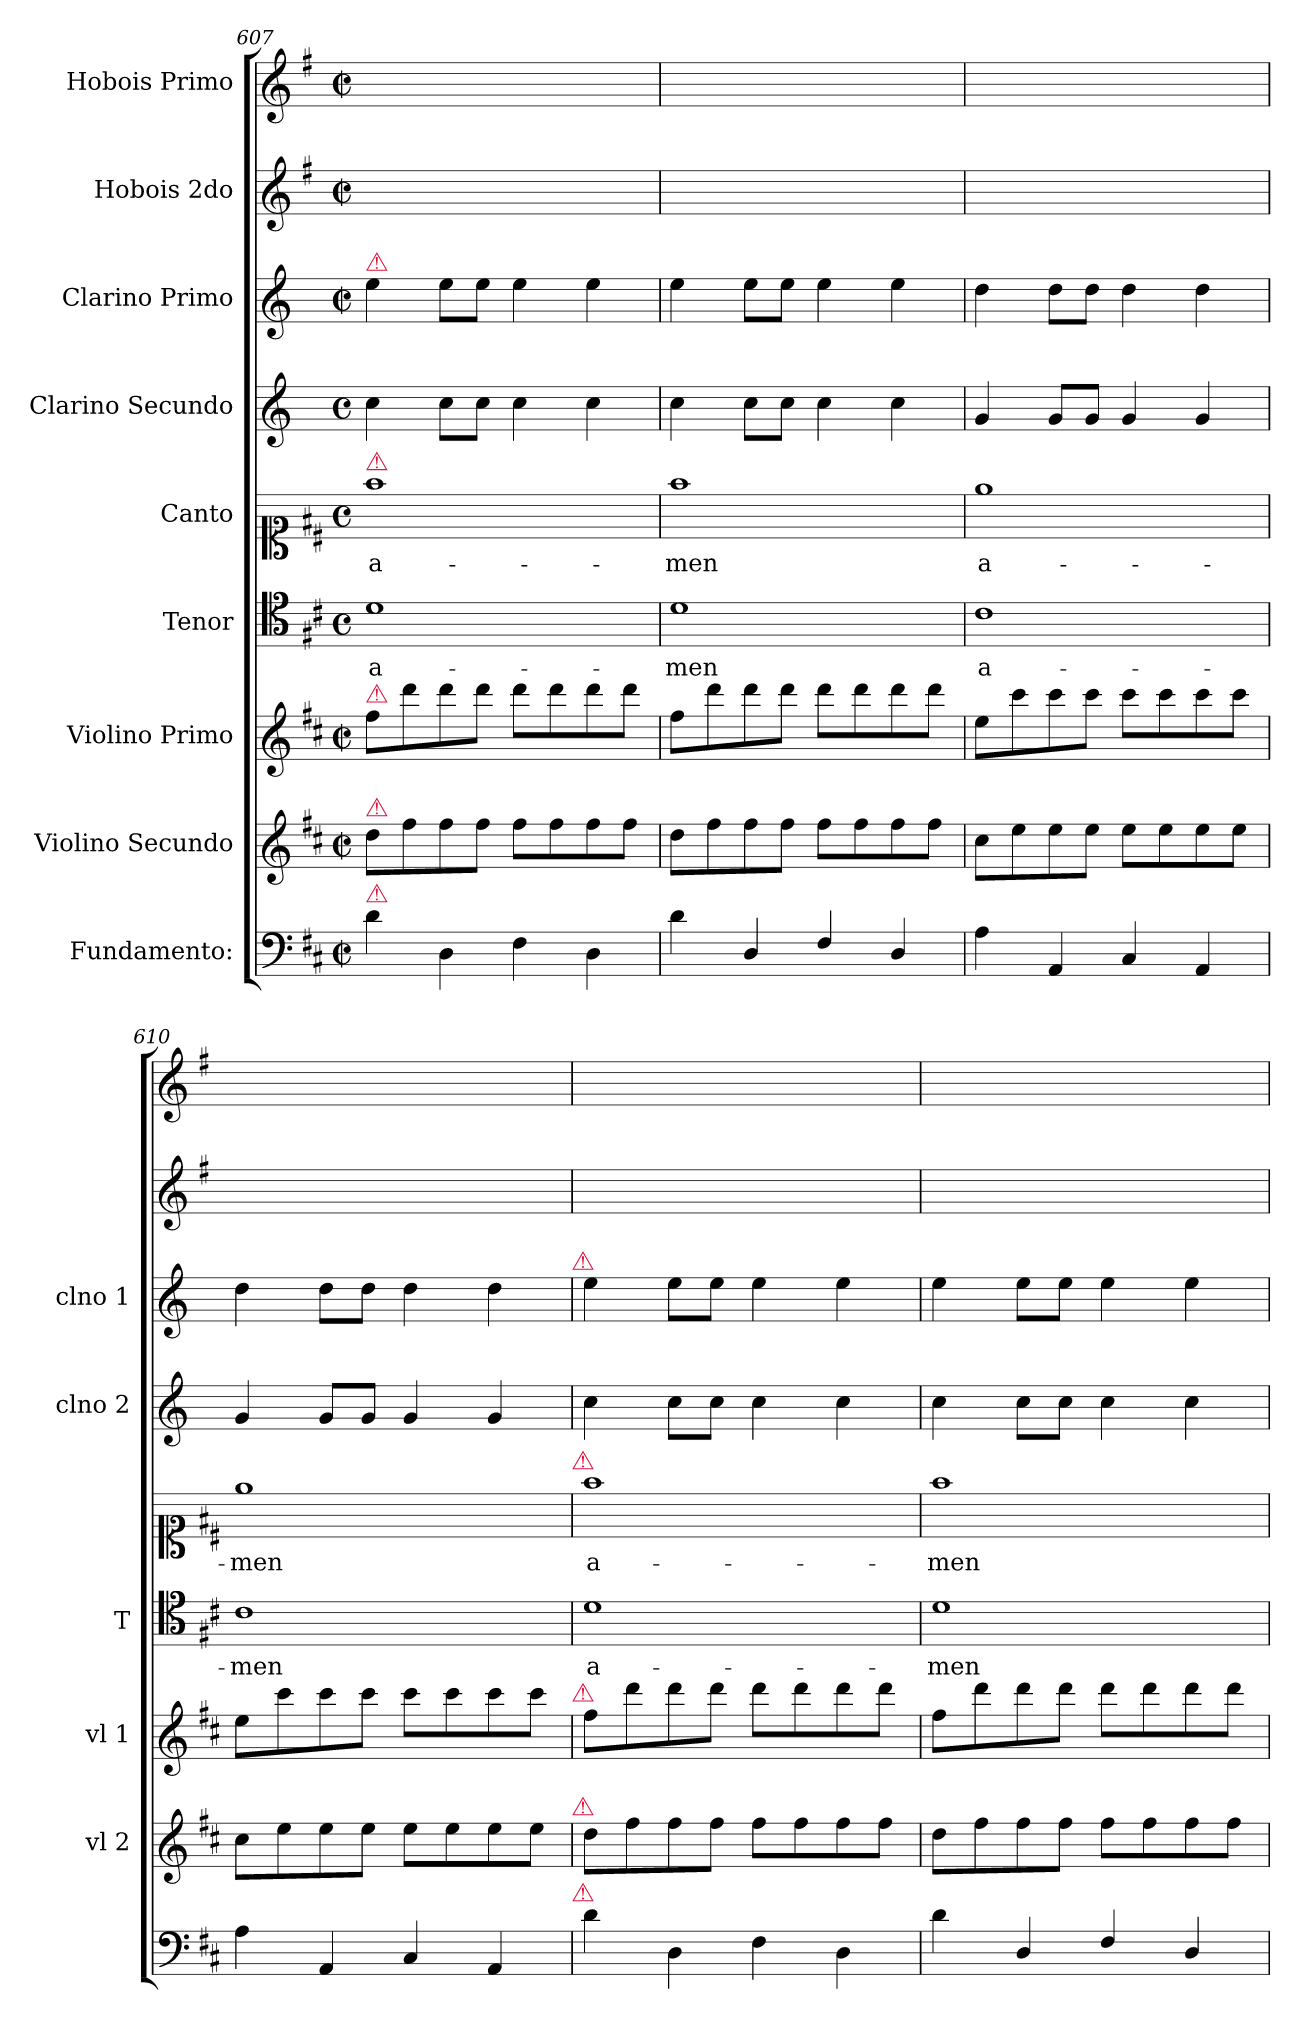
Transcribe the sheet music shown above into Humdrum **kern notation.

**kern	**kern	**kern	**kern	**text	**kern	**text	**kern	**kern	**kern	**kern
*part9	*part8	*part7	*part6	*part6	*part5	*part5	*part4	*part3	*part2	*part1
*staff9	*staff8	*staff7	*staff6	*staff6	*staff5	*staff5	*staff4	*staff3	*staff2	*staff1
*I"Fundamento:	*I"Violino Secundo	*I"Violino Primo	*I"Tenor	*	*I"Canto	*	*I"Clarino Secundo	*I"Clarino Primo	*I"Hobois 2do	*I"Hobois Primo
*	*I'vl 2	*I'vl 1	*I'T	*	*	*	*I'clno 2	*I'clno 1	*	*
*clefF4	*clefG2	*clefG2	*clefC4	*	*clefC1	*	*clefG2	*clefG2	*clefG2	*clefG2
*	*	*	*	*	*	*	*ITrd-1c-2	*ITrd-1c-2	*	*
*k[f#c#]	*k[f#c#]	*k[f#c#]	*k[f#c#]	*	*k[f#c#]	*	*k[f#c#]	*k[f#c#]	*k[f#]	*k[f#]
*M2/2	*M2/2	*M2/2	*M2/2	*	*M2/2	*	*M2/2	*M2/2	*M2/2	*M2/2
*met(c|)	*met(c|)	*met(c|)	*met(c)	*	*met(c)	*	*met(c)	*met(c|)	*met(c|)	*met(c|)
=607	=607	=607	=607	=607	=607	=607	=607	=607	=607	=607
!	!	!	!	!	!	!	!	!LO:TX:a:color=crimson:t=⚠	!	!
!	!	!	!	!	!LO:TX:a:color=crimson:t=⚠	!	!	!	!	!
!	!	!LO:TX:a:color=crimson:t=⚠	!	!	!	!	!	!	!	!
!	!LO:TX:a:color=crimson:t=⚠	!	!	!	!	!	!	!	!	!
!LO:TX:a:color=crimson:t=⚠	!	!	!	!	!	!	!	!	!	!
4d\	8dd\L	8ff#\L	1d	a-	1ff#	a-	4dd\	4ff#\	1ryy	1ryy
.	8ff#\	8ddd\	.	.	.	.	.	.	.	.
4D\	8ff#\	8ddd\	.	.	.	.	8dd\L	8ff#\L	.	.
.	8ff#\J	8ddd\J	.	.	.	.	8dd\J	8ff#\J	.	.
4F#\	8ff#\L	8ddd\L	.	.	.	.	4dd\	4ff#\	.	.
.	8ff#\	8ddd\	.	.	.	.	.	.	.	.
4D\	8ff#\	8ddd\	.	.	.	.	4dd\	4ff#\	.	.
.	8ff#\J	8ddd\J	.	.	.	.	.	.	.	.
=608	=608	=608	=608	=608	=608	=608	=608	=608	=608	=608
4d\	8dd\L	8ff#\L	1d	-men	1ff#	-men	4dd\	4ff#\	1ryy	1ryy
.	8ff#\	8ddd\	.	.	.	.	.	.	.	.
4D/	8ff#\	8ddd\	.	.	.	.	8dd\L	8ff#\L	.	.
.	8ff#\J	8ddd\J	.	.	.	.	8dd\J	8ff#\J	.	.
4F#/	8ff#\L	8ddd\L	.	.	.	.	4dd\	4ff#\	.	.
.	8ff#\	8ddd\	.	.	.	.	.	.	.	.
4D/	8ff#\	8ddd\	.	.	.	.	4dd\	4ff#\	.	.
.	8ff#\J	8ddd\J	.	.	.	.	.	.	.	.
=609	=609	=609	=609	=609	=609	=609	=609	=609	=609	=609
4A\	8cc#\L	8ee\L	1c#	a-	1ee	a-	4a/	4ee\	1ryy	1ryy
.	8ee\	8ccc#\	.	.	.	.	.	.	.	.
4AA/	8ee\	8ccc#\	.	.	.	.	8a/L	8ee\L	.	.
.	8ee\J	8ccc#\J	.	.	.	.	8a/J	8ee\J	.	.
4C#/	8ee\L	8ccc#\L	.	.	.	.	4a/	4ee\	.	.
.	8ee\	8ccc#\	.	.	.	.	.	.	.	.
4AA/	8ee\	8ccc#\	.	.	.	.	4a/	4ee\	.	.
.	8ee\J	8ccc#\J	.	.	.	.	.	.	.	.
=610	=610	=610	=610	=610	=610	=610	=610	=610	=610	=610
4A\	8cc#\L	8ee\L	1c#	-men	1ee	-men	4a/	4ee\	1ryy	1ryy
.	8ee\	8ccc#\	.	.	.	.	.	.	.	.
4AA/	8ee\	8ccc#\	.	.	.	.	8a/L	8ee\L	.	.
.	8ee\J	8ccc#\J	.	.	.	.	8a/J	8ee\J	.	.
4C#/	8ee\L	8ccc#\L	.	.	.	.	4a/	4ee\	.	.
.	8ee\	8ccc#\	.	.	.	.	.	.	.	.
4AA/	8ee\	8ccc#\	.	.	.	.	4a/	4ee\	.	.
.	8ee\J	8ccc#\J	.	.	.	.	.	.	.	.
!	!	!	!	!	!	!	!	!LO:TX:a:color=crimson:t=⚠	!	!
!	!	!	!	!	!LO:TX:a:color=crimson:t=⚠	!	!	!	!	!
!	!	!LO:TX:a:color=crimson:t=⚠	!	!	!	!	!	!	!	!
!	!LO:TX:a:color=crimson:t=⚠	!	!	!	!	!	!	!	!	!
!LO:TX:a:color=crimson:t=⚠	!	!	!	!	!	!	!	!	!	!
=611	=611	=611	=611	=611	=611	=611	=611	=611	=611	=611
4d\	8dd\L	8ff#\L	1d	a-	1ff#	a-	4dd\	4ff#\	1ryy	1ryy
.	8ff#\	8ddd\	.	.	.	.	.	.	.	.
4D\	8ff#\	8ddd\	.	.	.	.	8dd\L	8ff#\L	.	.
.	8ff#\J	8ddd\J	.	.	.	.	8dd\J	8ff#\J	.	.
4F#\	8ff#\L	8ddd\L	.	.	.	.	4dd\	4ff#\	.	.
.	8ff#\	8ddd\	.	.	.	.	.	.	.	.
4D\	8ff#\	8ddd\	.	.	.	.	4dd\	4ff#\	.	.
.	8ff#\J	8ddd\J	.	.	.	.	.	.	.	.
=612	=612	=612	=612	=612	=612	=612	=612	=612	=612	=612
4d\	8dd\L	8ff#\L	1d	-men	1ff#	-men	4dd\	4ff#\	1ryy	1ryy
.	8ff#\	8ddd\	.	.	.	.	.	.	.	.
4D/	8ff#\	8ddd\	.	.	.	.	8dd\L	8ff#\L	.	.
.	8ff#\J	8ddd\J	.	.	.	.	8dd\J	8ff#\J	.	.
4F#/	8ff#\L	8ddd\L	.	.	.	.	4dd\	4ff#\	.	.
.	8ff#\	8ddd\	.	.	.	.	.	.	.	.
4D/	8ff#\	8ddd\	.	.	.	.	4dd\	4ff#\	.	.
.	8ff#\J	8ddd\J	.	.	.	.	.	.	.	.
=	=	=	=	=	=	=	=	=	=	=
*-	*-	*-	*-	*-	*-	*-	*-	*-	*-	*-
